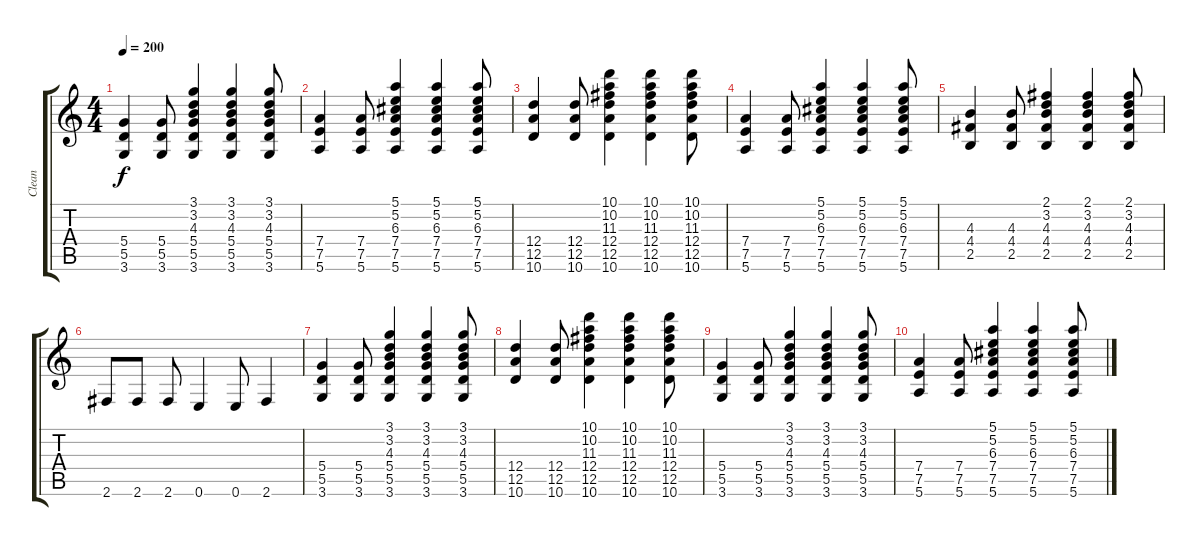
\track ("Clean" "Clean") {instrument acousticguitarsteel}
\staff {score tabs}
\tuning (E4 B3 G3 D3 A2 E2) {hide}
\ts (4 4)
\tempo 200
\clef g2
\ks c
(5.4 5.5 3.6).4{dy f} (5.4 5.5 3.6).8 (3.1 3.2 4.3 5.4 5.5 3.6).4 (3.1 3.2 4.3 5.4 5.5 3.6).4 (3.1 3.2 4.3 5.4 5.5 3.6).8 |
(7.4 7.5 5.6).4 (7.4 7.5 5.6).8 (5.1 5.2 6.3 7.4 7.5 5.6).4 (5.1 5.2 6.3 7.4 7.5 5.6).4 (5.1 5.2 6.3 7.4 7.5 5.6).8 |
(12.4 12.5 10.6).4 (12.4 12.5 10.6).8 (10.1 10.2 11.3 12.4 12.5 10.6).4 (10.1 10.2 11.3 12.4 12.5 10.6).4 (10.1 10.2 11.3 12.4 12.5 10.6).8 |
(7.4 7.5 5.6).4 (7.4 7.5 5.6).8 (5.1 5.2 6.3 7.4 7.5 5.6).4 (5.1 5.2 6.3 7.4 7.5 5.6).4 (5.1 5.2 6.3 7.4 7.5 5.6).8 |
(4.3 4.4 2.5).4 (4.3 4.4 2.5).8 (2.1 3.2 4.3 4.4 2.5).4 (2.1 3.2 4.3 4.4 2.5).4 (2.1 3.2 4.3 4.4 2.5).8 |
2.6.8 2.6.8 2.6.8 0.6.4 0.6.8 2.6.4 |
(5.4 5.5 3.6).4 (5.4 5.5 3.6).8 (3.1 3.2 4.3 5.4 5.5 3.6).4 (3.1 3.2 4.3 5.4 5.5 3.6).4 (3.1 3.2 4.3 5.4 5.5 3.6).8 |
(12.4 12.5 10.6).4 (12.4 12.5 10.6).8 (10.1 10.2 11.3 12.4 12.5 10.6).4 (10.1 10.2 11.3 12.4 12.5 10.6).4 (10.1 10.2 11.3 12.4 12.5 10.6).8 |
(5.4 5.5 3.6).4 (5.4 5.5 3.6).8 (3.1 3.2 4.3 5.4 5.5 3.6).4 (3.1 3.2 4.3 5.4 5.5 3.6).4 (3.1 3.2 4.3 5.4 5.5 3.6).8 |
(7.4 7.5 5.6).4 (7.4 7.5 5.6).8 (5.1 5.2 6.3 7.4 7.5 5.6).4 (5.1 5.2 6.3 7.4 7.5 5.6).4 (5.1 5.2 6.3 7.4 7.5 5.6).8
